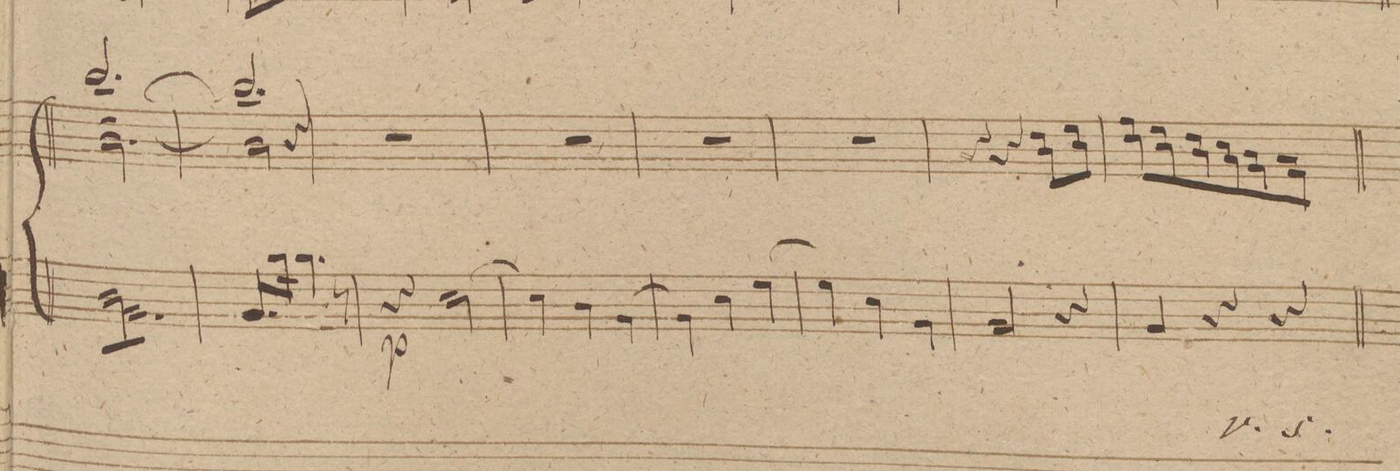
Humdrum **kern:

**kern
*I"Organo
*clefF4
*k[f#c#g#d#]
*M3/4
8D#L 8BB
8D# 8BB
8D# 8BB
8D# 8BB
8D# 8BB
8D#J 8BB
=108
8.BBL/
16BJk\
4.B
8r
=109
4r
[2E
=110
4E]
4D#
[4BB\
=111
4BB\]
4E
[4G#
=112
4G#]
4E
4BB\
=113
*Xtremolo
2BB
4r
=114
4BB
4r
4r
=115
*-
